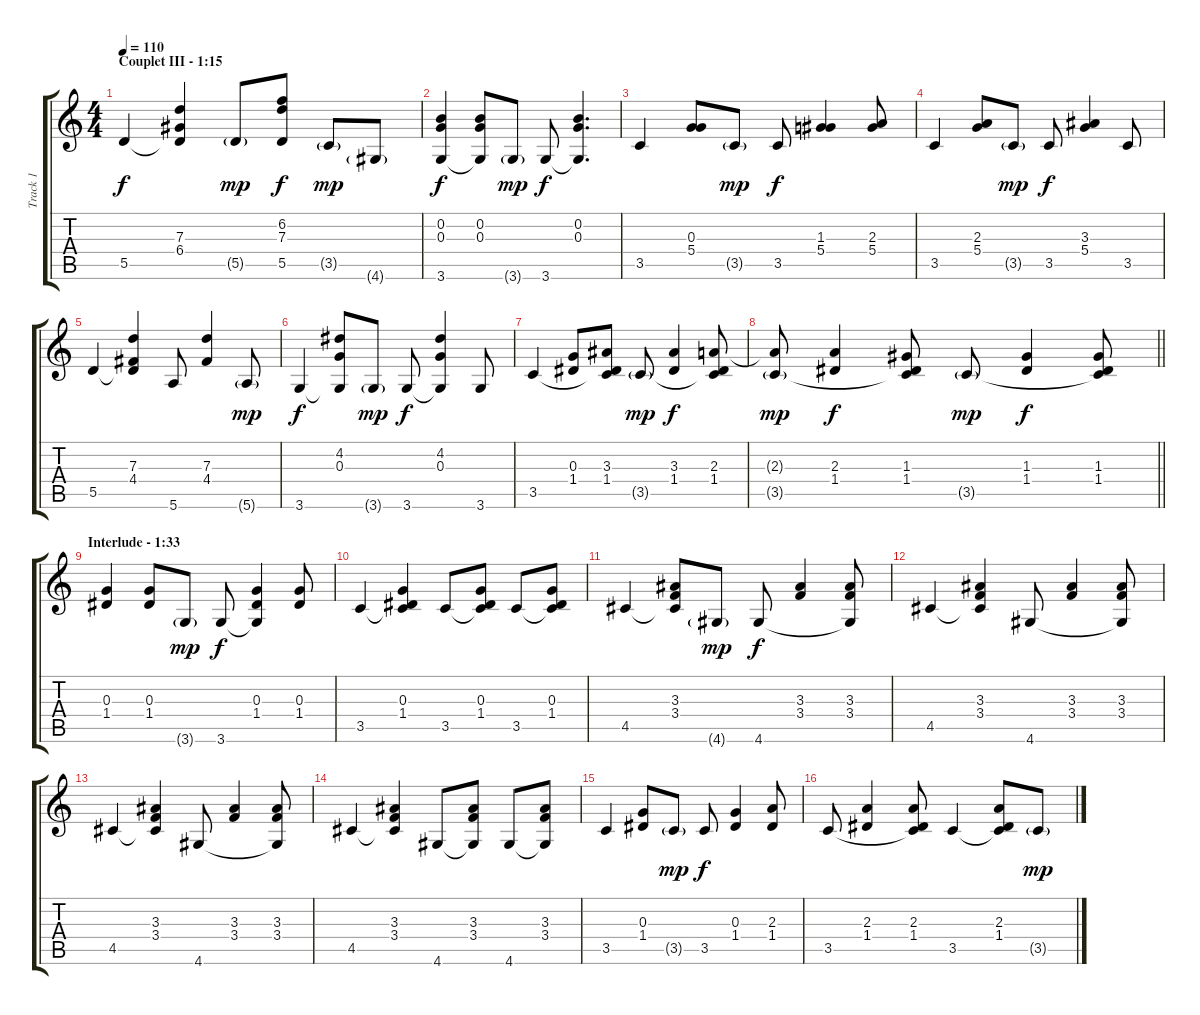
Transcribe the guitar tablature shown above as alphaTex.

\track ("Track 1" "Track 1") {instrument acousticguitarnylon}
\staff {score tabs}
\tuning (E4 B3 G3 D3 A2 E2) {hide}
\ts (4 4)
\section ("" "Couplet III - 1:15")
\tempo 110
\clef g2
\ks c
5.5.4{dy f} (7.3 6.4 5.5{t}).4 5.5{g}.8{dy mp} (6.2 7.3 5.5).8{dy f} 3.5{g}.8{dy mp} 4.6{g}.8 |
(0.2 0.3 3.6).4{dy f} (0.2 0.3 3.6{t}).8 3.6{g}.8{dy mp} 3.6.8{dy f} (0.2 0.3 3.6{t}).4{d} |
3.5.4 (0.3 5.4).8 3.5{g}.8{dy mp} 3.5.8{dy f} (1.3 5.4).4 (2.3 5.4).8 |
3.5.4 (2.3 5.4).8 3.5{g}.8{dy mp} 3.5.8{dy f} (3.3 5.4).4 3.5.8 |
5.5.4 (7.3 4.4 5.5{t}).4 5.6.8 (7.3 4.4).4 5.6{g}.8{dy mp} |
3.6.4{dy f} (4.2 0.3 3.6{t}).8 3.6{g}.8{dy mp} 3.6.8{dy f} (4.2 0.3 3.6{t}).4 3.6.8 |
3.5.4 (0.3 1.4).8 (3.3 1.4 3.5{t}).8 3.5{g}.8{dy mp} (3.3 1.4).4{dy f} (2.3 1.4 3.5{t}).8 |
\barLineRight lightlight
(2.3{t} 3.5{g}).8{dy mp} (2.3 1.4).4{dy f} (1.3 1.4 3.5{t}).8 3.5{g}.8{dy mp} (1.3 1.4).4{dy f} (1.3 1.4 3.5{t}).8 |
\section ("" "Interlude - 1:33")
(0.3 1.4).4 (0.3 1.4).8 3.6{g}.8{dy mp} 3.6.8{dy f} (0.3 1.4 3.6{t}).4 (0.3 1.4).8 |
3.5.4 (0.3 1.4 3.5{t}).4 3.5.8 (0.3 1.4 3.5{t}).8 3.5.8 (0.3 1.4 3.5{t}).8 |
4.5.4 (3.3 3.4 4.5{t}).8 4.6{g}.8{dy mp} 4.6.8{dy f} (3.3 3.4).4 (3.3 3.4 4.6{t}).8 |
4.5.4 (3.3 3.4 4.5{t}).4 4.6.8 (3.3 3.4).4 (3.3 3.4 4.6{t}).8 |
4.5.4 (3.3 3.4 4.5{t}).4 4.6.8 (3.3 3.4).4 (3.3 3.4 4.6{t}).8 |
4.5.4 (3.3 3.4 4.5{t}).4 4.6.8 (3.3 3.4 4.6{t}).8 4.6.8 (3.3 3.4 4.6{t}).8 |
3.5.4 (0.3 1.4).8 3.5{g}.8{dy mp} 3.5.8{dy f} (0.3 1.4).4 (2.3 1.4).8 |
3.5.8 (2.3 1.4).4 (2.3 1.4 3.5{t}).8 3.5.4 (2.3 1.4 3.5{t}).8 3.5{g}.8{dy mp}
